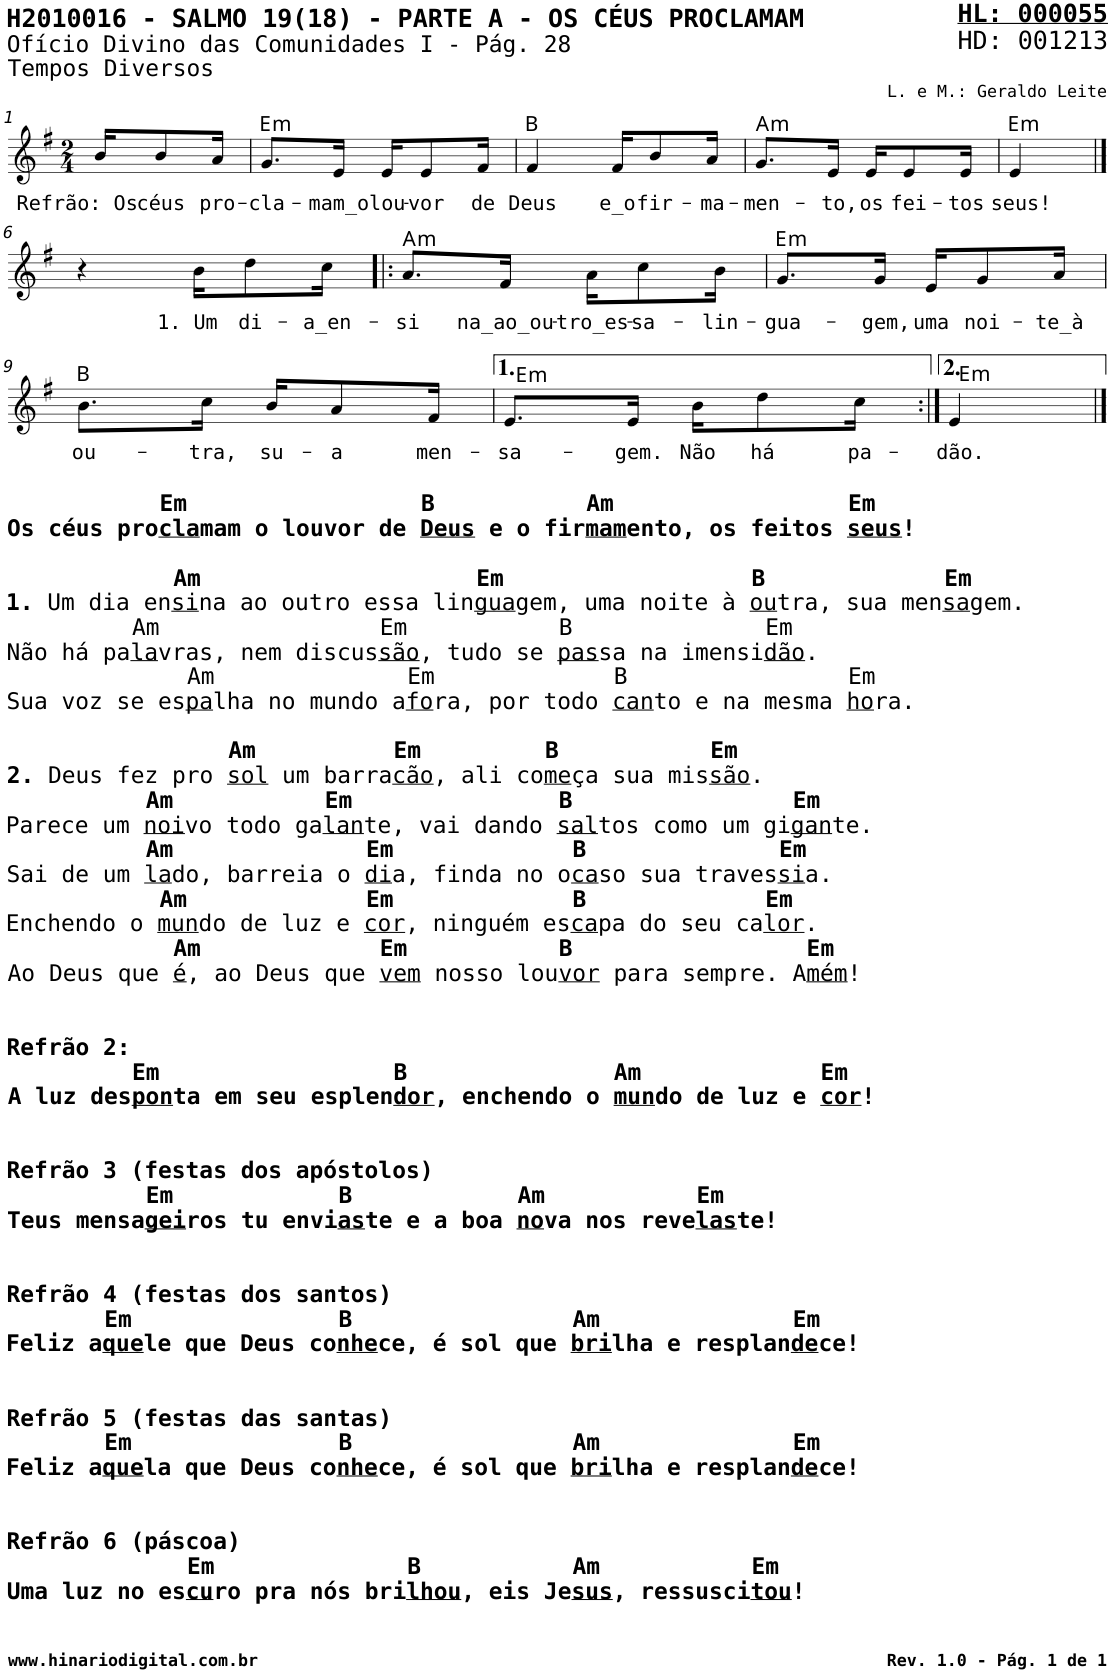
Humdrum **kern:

**kern	**text	**harte
*part1	*part1	*part1
*staff1	*staff1	*
*I"Voz	*	*
*I'V	*	*
*stria5	*	*
*clefG2	*	*
*k[f#]	*	*
*M2/4	*	*
=1	=1	=1
!	!LO:LY:b	!
16b/KL	Refrão: Os	.
!	!LO:LY:b	!
8b/	céus	.
!	!LO:LY:b	!
16a/Jk	pro-	.
=2	=2	=2
!	!LO:LY:b	!LO:H:kt=m
8.g/L	-cla-	E:min
!	!LO:LY:b	!
16e/Jk	-mam_o	.
!	!LO:LY:b	!
16e/KL	lou-	.
!	!LO:LY:b	!
8e/	-vor	.
!	!LO:LY:b	!
16f#/Jk	de	.
=3	=3	=3
!	!LO:LY:b	!
4f#/	Deus	B:maj
!	!LO:LY:b	!
16f#/KL	e_o	.
!	!LO:LY:b	!
8b/	fir-	.
!	!LO:LY:b	!
16a/Jk	-ma-	.
=4	=4	=4
!	!LO:LY:b	!LO:H:kt=m
8.g/L	-men-	A:min
!	!LO:LY:b	!
16e/Jk	-to,	.
!	!LO:LY:b	!
16e/KL	os	.
!	!LO:LY:b	!
8e/	fei-	.
!	!LO:LY:b	!
16e/Jk	-tos	.
=5	=5	=5
!	!LO:LY:b	!LO:H:kt=m
4e/	seus!	E:min
!!LO:LB:g=z
==6	==6	==6
4r	.	.
!	!LO:LY:b	!
16b\KL	1. Um	.
!	!LO:LY:b	!
8dd\	di-	.
!	!LO:LY:b	!
16cc\Jk	-a_en-	.
=7!|:	=7!|:	=7!|:
!	!LO:LY:b	!LO:H:kt=m
8.a/L	-si	A:min
!	!LO:LY:b	!
16f#/Jk	na_ao_ou-	.
!	!LO:LY:b	!
16a\KL	-tro_es-	.
!	!LO:LY:b	!
8cc\	-sa-	.
!	!LO:LY:b	!
16b\Jk	-lin-	.
=8	=8	=8
!	!LO:LY:b	!LO:H:kt=m
8.g/L	-gua-	E:min
!	!LO:LY:b	!
16g/Jk	-gem,	.
!	!LO:LY:b	!
16e/KL	uma	.
!	!LO:LY:b	!
8g/	noi-	.
!	!LO:LY:b	!
16a/Jk	-te_à	.
!!LO:LB:g=z
=9	=9	=9
!LO:TX:b:B:t=Em                 B           Am                 Em	!	!
!LO:TX:b:t=Os céus pro	!	!
!LO:TX:b:t=cla	!	!
!LO:TX:b:t=mam o louvor de	!	!
!LO:TX:b:t=Deus	!	!
!LO:TX:b:t=e o fir	!	!
!LO:TX:b:t=mam	!	!
!LO:TX:b:t=ento, os feitos	!	!
!LO:TX:b:t=seus	!	!
!LO:TX:b:t=!	!	!
!LO:TX:b:t=Am                    Em                  B             Em	!	!
!LO:TX:b:t=1.	!	!
!LO:TX:b:t=Um dia en	!	!
!LO:TX:b:t=si	!	!
!LO:TX:b:t=na ao outro essa lin	!	!
!LO:TX:b:t=gua	!	!
!LO:TX:b:t=gem, uma noite à	!	!
!LO:TX:b:t=ou	!	!
!LO:TX:b:t=tra, sua men	!	!
!LO:TX:b:t=sa	!	!
!LO:TX:b:t=gem.	!	!
!LO:TX:b:t=Am                Em           B              Em	!	!
!LO:TX:b:t=Não há pa	!	!
!LO:TX:b:t=la	!	!
!LO:TX:b:t=vras, nem discus	!	!
!LO:TX:b:t=são	!	!
!LO:TX:b:t=, tudo se	!	!
!LO:TX:b:t=pas	!	!
!LO:TX:b:t=sa na imensi	!	!
!LO:TX:b:t=dão	!	!
!LO:TX:b:t=.	!	!
!LO:TX:b:t=Am              Em             B                Em	!	!
!LO:TX:b:t=Sua voz se es	!	!
!LO:TX:b:t=pa	!	!
!LO:TX:b:t=lha no mundo a	!	!
!LO:TX:b:t=fo	!	!
!LO:TX:b:t=ra, por todo	!	!
!LO:TX:b:t=can	!	!
!LO:TX:b:t=to e na mesma	!	!
!LO:TX:b:t=ho	!	!
!LO:TX:b:t=ra.	!	!
!LO:TX:b:B:t=Am          Em         B           Em	!	!
!LO:TX:b:t=2.	!	!
!LO:TX:b:t=Deus fez pro	!	!
!LO:TX:b:t=sol	!	!
!LO:TX:b:t=um barra	!	!
!LO:TX:b:t=cão	!	!
!LO:TX:b:t=, ali co	!	!
!LO:TX:b:t=me	!	!
!LO:TX:b:t=ça sua mis	!	!
!LO:TX:b:t=são	!	!
!LO:TX:b:t=.	!	!
!LO:TX:b:B:t=Am           Em               B                Em	!	!
!LO:TX:b:t=Parece um	!	!
!LO:TX:b:t=noi	!	!
!LO:TX:b:t=vo todo ga	!	!
!LO:TX:b:t=lan	!	!
!LO:TX:b:t=te, vai dando	!	!
!LO:TX:b:t=sal	!	!
!LO:TX:b:t=tos como um gi	!	!
!LO:TX:b:t=gan	!	!
!LO:TX:b:t=te.	!	!
!LO:TX:b:B:t=Am              Em             B              Em	!	!
!LO:TX:b:t=Sai de um	!	!
!LO:TX:b:t=la	!	!
!LO:TX:b:t=do, barreia o	!	!
!LO:TX:b:t=di	!	!
!LO:TX:b:t=a, finda no o	!	!
!LO:TX:b:t=ca	!	!
!LO:TX:b:t=so sua traves	!	!
!LO:TX:b:t=si	!	!
!LO:TX:b:t=a.	!	!
!LO:TX:b:B:t=Am             Em             B             Em	!	!
!LO:TX:b:t=Enchendo o	!	!
!LO:TX:b:t=mun	!	!
!LO:TX:b:t=do de luz e	!	!
!LO:TX:b:t=cor	!	!
!LO:TX:b:t=, ninguém es	!	!
!LO:TX:b:t=ca	!	!
!LO:TX:b:t=pa do seu ca	!	!
!LO:TX:b:t=lor	!	!
!LO:TX:b:t=.	!	!
!LO:TX:b:B:t=Am             Em           B                 Em	!	!
!LO:TX:b:t=Ao Deus que	!	!
!LO:TX:b:t=é	!	!
!LO:TX:b:t=, ao Deus que	!	!
!LO:TX:b:t=vem	!	!
!LO:TX:b:t=nosso lou	!	!
!LO:TX:b:t=vor	!	!
!LO:TX:b:t=para sempre. A	!	!
!LO:TX:b:t=mém	!	!
!LO:TX:b:t=!	!	!
!LO:TX:b:B:t=Refrão 2&colon;	!	!
!LO:TX:b:t=Em                 B               Am             Em	!	!
!LO:TX:b:t=A luz des	!	!
!LO:TX:b:t=pon	!	!
!LO:TX:b:t=ta em seu esplen	!	!
!LO:TX:b:t=dor	!	!
!LO:TX:b:t=, enchendo o	!	!
!LO:TX:b:t=mun	!	!
!LO:TX:b:t=do de luz e	!	!
!LO:TX:b:t=cor	!	!
!LO:TX:b:t=!	!	!
!LO:TX:b:t=Refrão 3 (festas dos apóstolos)	!	!
!LO:TX:b:t=Em            B            Am           Em	!	!
!LO:TX:b:t=Teus mensa	!	!
!LO:TX:b:t=gei	!	!
!LO:TX:b:t=ros tu envi	!	!
!LO:TX:b:t=as	!	!
!LO:TX:b:t=te e a boa	!	!
!LO:TX:b:t=no	!	!
!LO:TX:b:t=va nos reve	!	!
!LO:TX:b:t=las	!	!
!LO:TX:b:t=te!	!	!
!LO:TX:b:t=Refrão 4 (festas dos santos)	!	!
!LO:TX:b:t=Em               B                Am              Em	!	!
!LO:TX:b:t=Feliz a	!	!
!LO:TX:b:t=que	!	!
!LO:TX:b:t=le que Deus co	!	!
!LO:TX:b:t=nhe	!	!
!LO:TX:b:t=ce, é sol que	!	!
!LO:TX:b:t=bri	!	!
!LO:TX:b:t=lha e resplan	!	!
!LO:TX:b:t=de	!	!
!LO:TX:b:t=ce!	!	!
!LO:TX:b:t=Refrão 5 (festas das santas)	!	!
!LO:TX:b:t=Em               B                Am              Em	!	!
!LO:TX:b:t=Feliz a	!	!
!LO:TX:b:t=que	!	!
!LO:TX:b:t=la que Deus co	!	!
!LO:TX:b:t=nhe	!	!
!LO:TX:b:t=ce, é sol que	!	!
!LO:TX:b:t=bri	!	!
!LO:TX:b:t=lha e resplan	!	!
!LO:TX:b:t=de	!	!
!LO:TX:b:t=ce!	!	!
!LO:TX:b:t=Refrão 6 (páscoa)	!	!
!LO:TX:b:t=Em              B           Am           Em	!	!
!LO:TX:b:t=Uma luz no es	!	!
!LO:TX:b:t=cu	!	!
!LO:TX:b:t=ro pra nós bri	!	!
!LO:TX:b:t=lhou	!	!
!LO:TX:b:t=, eis Je	!	!
!LO:TX:b:t=sus	!	!
!LO:TX:b:t=, ressusci	!	!
!LO:TX:b:t=tou	!	!
!LO:TX:b:t=!	!	!
!	!LO:LY:b	!
8.b\L	ou-	B:maj
!	!LO:LY:b	!
16cc\Jk	-tra,	.
!	!LO:LY:b	!
16b/KL	su-	.
!	!LO:LY:b	!
8a/	-a	.
!	!LO:LY:b	!
16f#/Jk	men-	.
=10	=10	=10
!	!LO:LY:b	!LO:H:kt=m
8.e/L	-sa-	E:min
!	!LO:LY:b	!
16e/Jk	-gem.	.
!	!LO:LY:b	!
16b\KL	Não	.
!	!LO:LY:b	!
8dd\	há	.
!	!LO:LY:b	!
16cc\Jk	pa-	.
=11:|!	=11:|!	=11:|!
!	!LO:LY:b	!LO:H:kt=m
4e/	-dão.	E:min
==	==	==
*-	*-	*-
